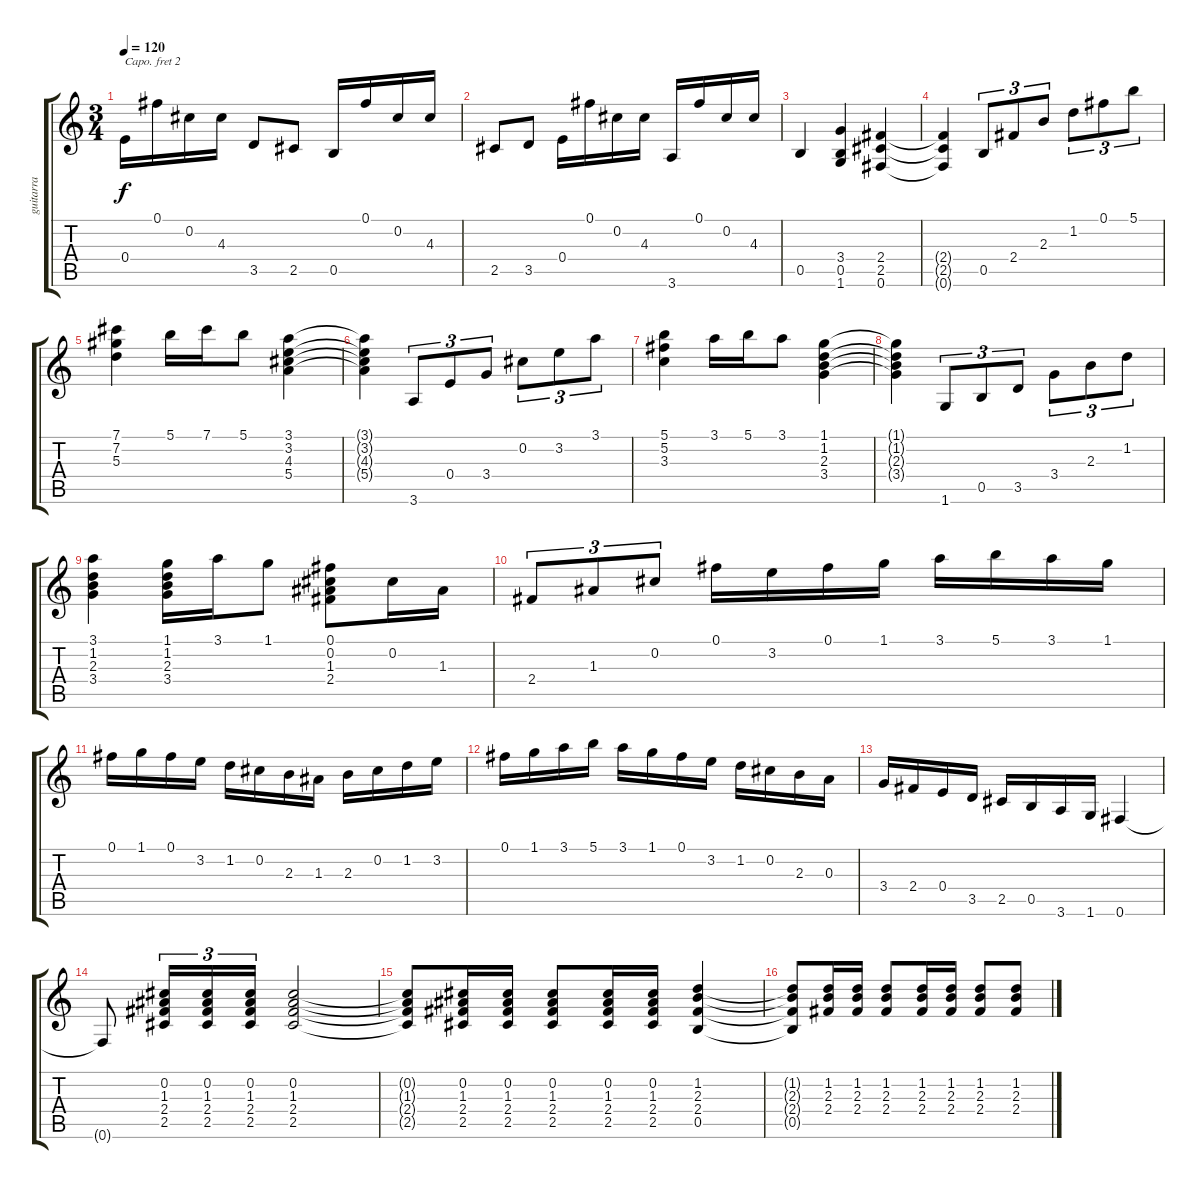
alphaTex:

\track ("guitarra" "guitarra") {instrument acousticguitarnylon}
\staff {score tabs}
\capo 2
\tuning (E4 B3 G3 D3 A2 E2) {hide}
\ts (3 4)
\tempo 120
\clef g2
\ks c
0.4.16{dy f} 0.1.16 0.2.16 4.3.16 3.5.8 2.5.8 0.5.16 0.1.16 0.2.16 4.3.16 |
2.5.8 3.5.8 0.4.16 0.1.16 0.2.16 4.3.16 3.6.16 0.1.16 0.2.16 4.3.16 |
0.5.4 (3.4 0.5 1.6).4 (2.4 2.5 0.6).4 |
(2.4{t} 2.5{t} 0.6{t}).4 0.5.8{tu (3 2)} 2.4.8{tu (3 2)} 2.3.8{tu (3 2)} 1.2.8{tu (3 2)} 0.1.8{tu (3 2)} 5.1.8{tu (3 2)} |
(7.1 7.2 5.3).4 5.1.16 7.1.16 5.1.8 (3.1 3.2 4.3 5.4).4 |
(3.1{t} 3.2{t} 4.3{t} 5.4{t}).4 3.6.8{tu (3 2)} 0.4.8{tu (3 2)} 3.4.8{tu (3 2)} 0.2.8{tu (3 2)} 3.2.8{tu (3 2)} 3.1.8{tu (3 2)} |
(5.1 5.2 3.3).4 3.1.16 5.1.16 3.1.8 (1.1 1.2 2.3 3.4).4 |
(1.1{t} 1.2{t} 2.3{t} 3.4{t}).4 1.6.8{tu (3 2)} 0.5.8{tu (3 2)} 3.5.8{tu (3 2)} 3.4.8{tu (3 2)} 2.3.8{tu (3 2)} 1.2.8{tu (3 2)} |
(3.1 1.2 2.3 3.4).4 (1.1 1.2 2.3 3.4).16 3.1.16 1.1.8 (0.1 0.2 1.3 2.4).8 0.2.16 1.3.16 |
2.4.8{tu (3 2)} 1.3.8{tu (3 2)} 0.2.8{tu (3 2)} 0.1.16 3.2.16 0.1.16 1.1.16 3.1.16 5.1.16 3.1.16 1.1.16 |
0.1.16 1.1.16 0.1.16 3.2.16 1.2.16 0.2.16 2.3.16 1.3.16 2.3.16 0.2.16 1.2.16 3.2.16 |
0.1.16 1.1.16 3.1.16 5.1.16 3.1.16 1.1.16 0.1.16 3.2.16 1.2.16 0.2.16 2.3.16 0.3.16 |
3.4.16 2.4.16 0.4.16 3.5.16 2.5.16 0.5.16 3.6.16 1.6.16 0.6.4 |
0.6{t}.8 (0.2 1.3 2.4 2.5).16{tu (3 2)} (0.2 1.3 2.4 2.5).16{tu (3 2)} (0.2 1.3 2.4 2.5).16{tu (3 2)} (0.2 1.3 2.4 2.5).2 |
(0.2{t} 1.3{t} 2.4{t} 2.5{t}).8 (0.2 1.3 2.4 2.5).16 (0.2 1.3 2.4 2.5).16 (0.2 1.3 2.4 2.5).8 (0.2 1.3 2.4 2.5).16 (0.2 1.3 2.4 2.5).16 (1.2 2.3 2.4 0.5).4 |
(1.2{t} 2.3{t} 2.4{t} 0.5{t}).8 (1.2 2.3 2.4).16 (1.2 2.3 2.4).16 (1.2 2.3 2.4).8 (1.2 2.3 2.4).16 (1.2 2.3 2.4).16 (1.2 2.3 2.4).8 (1.2 2.3 2.4).8
